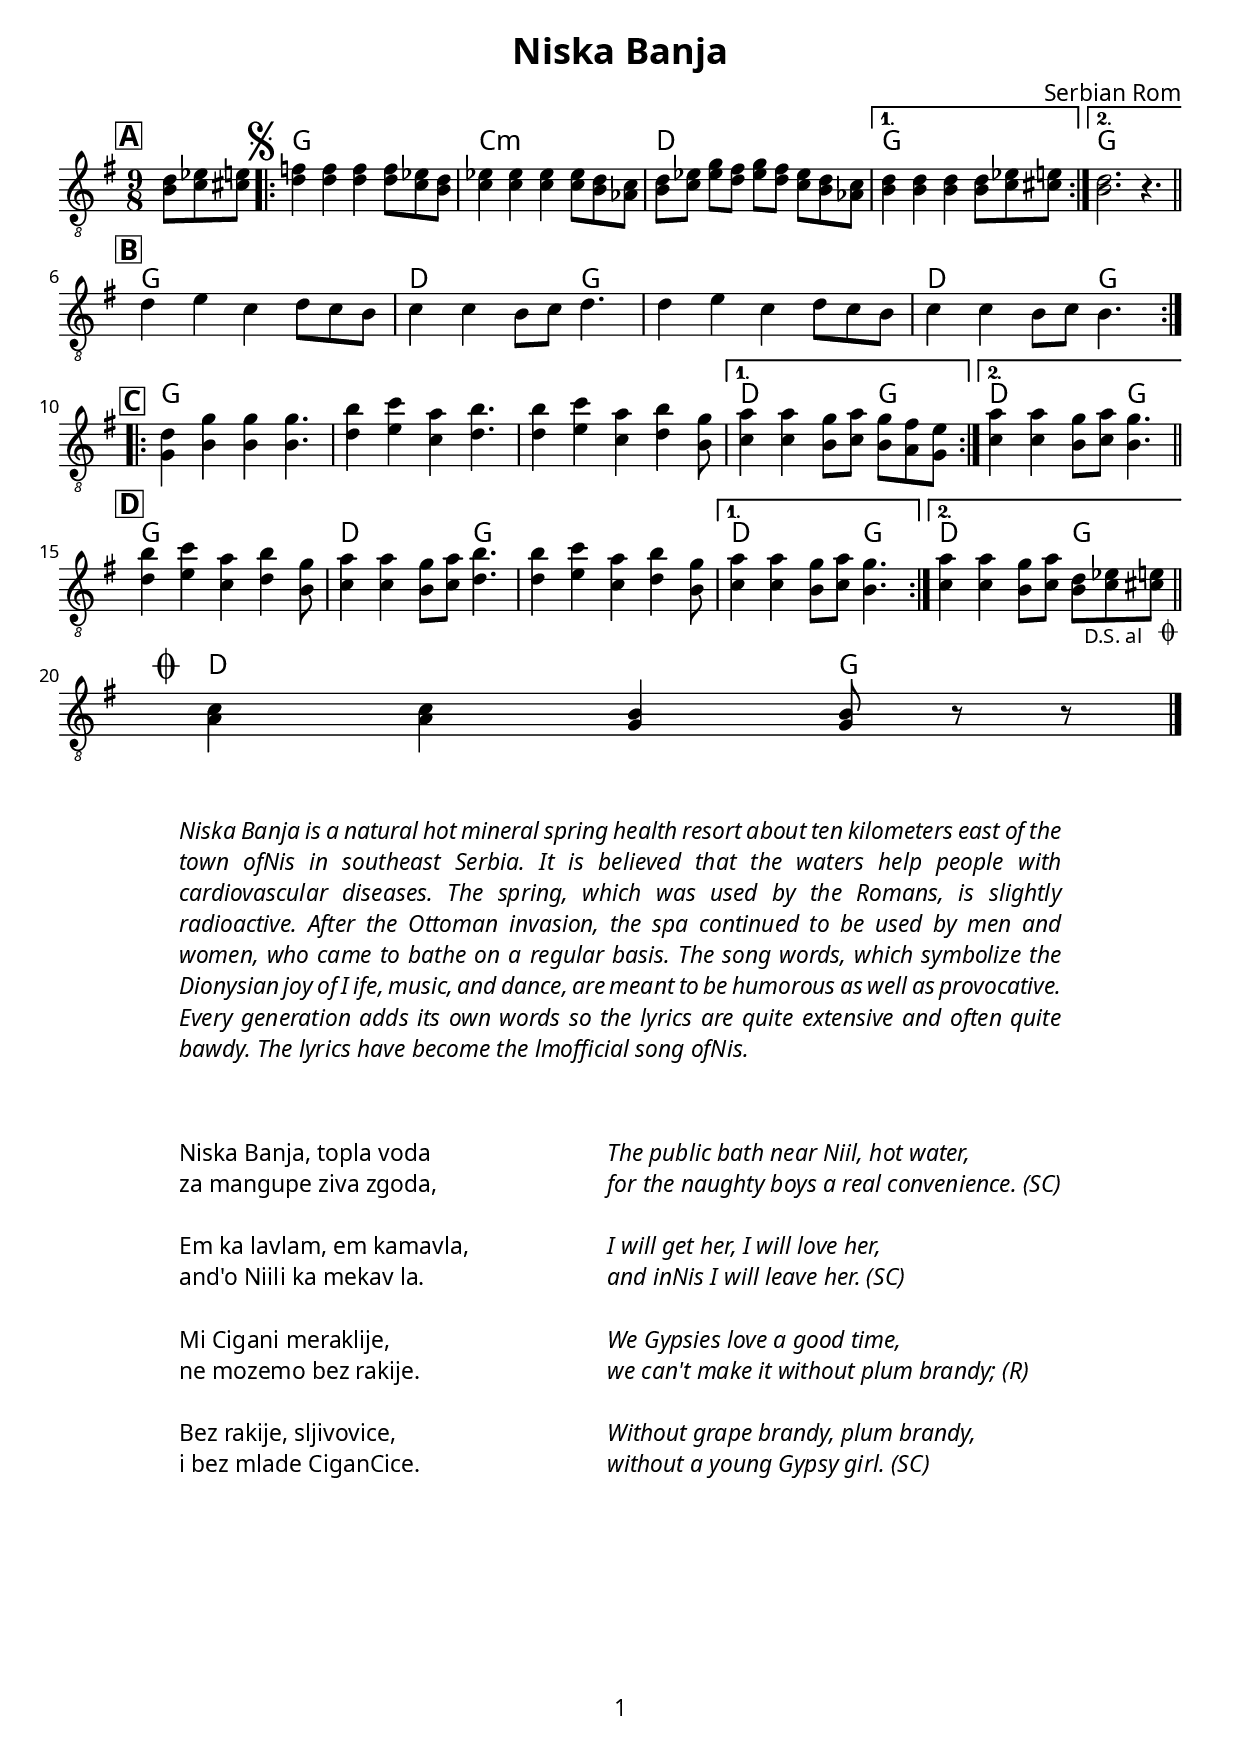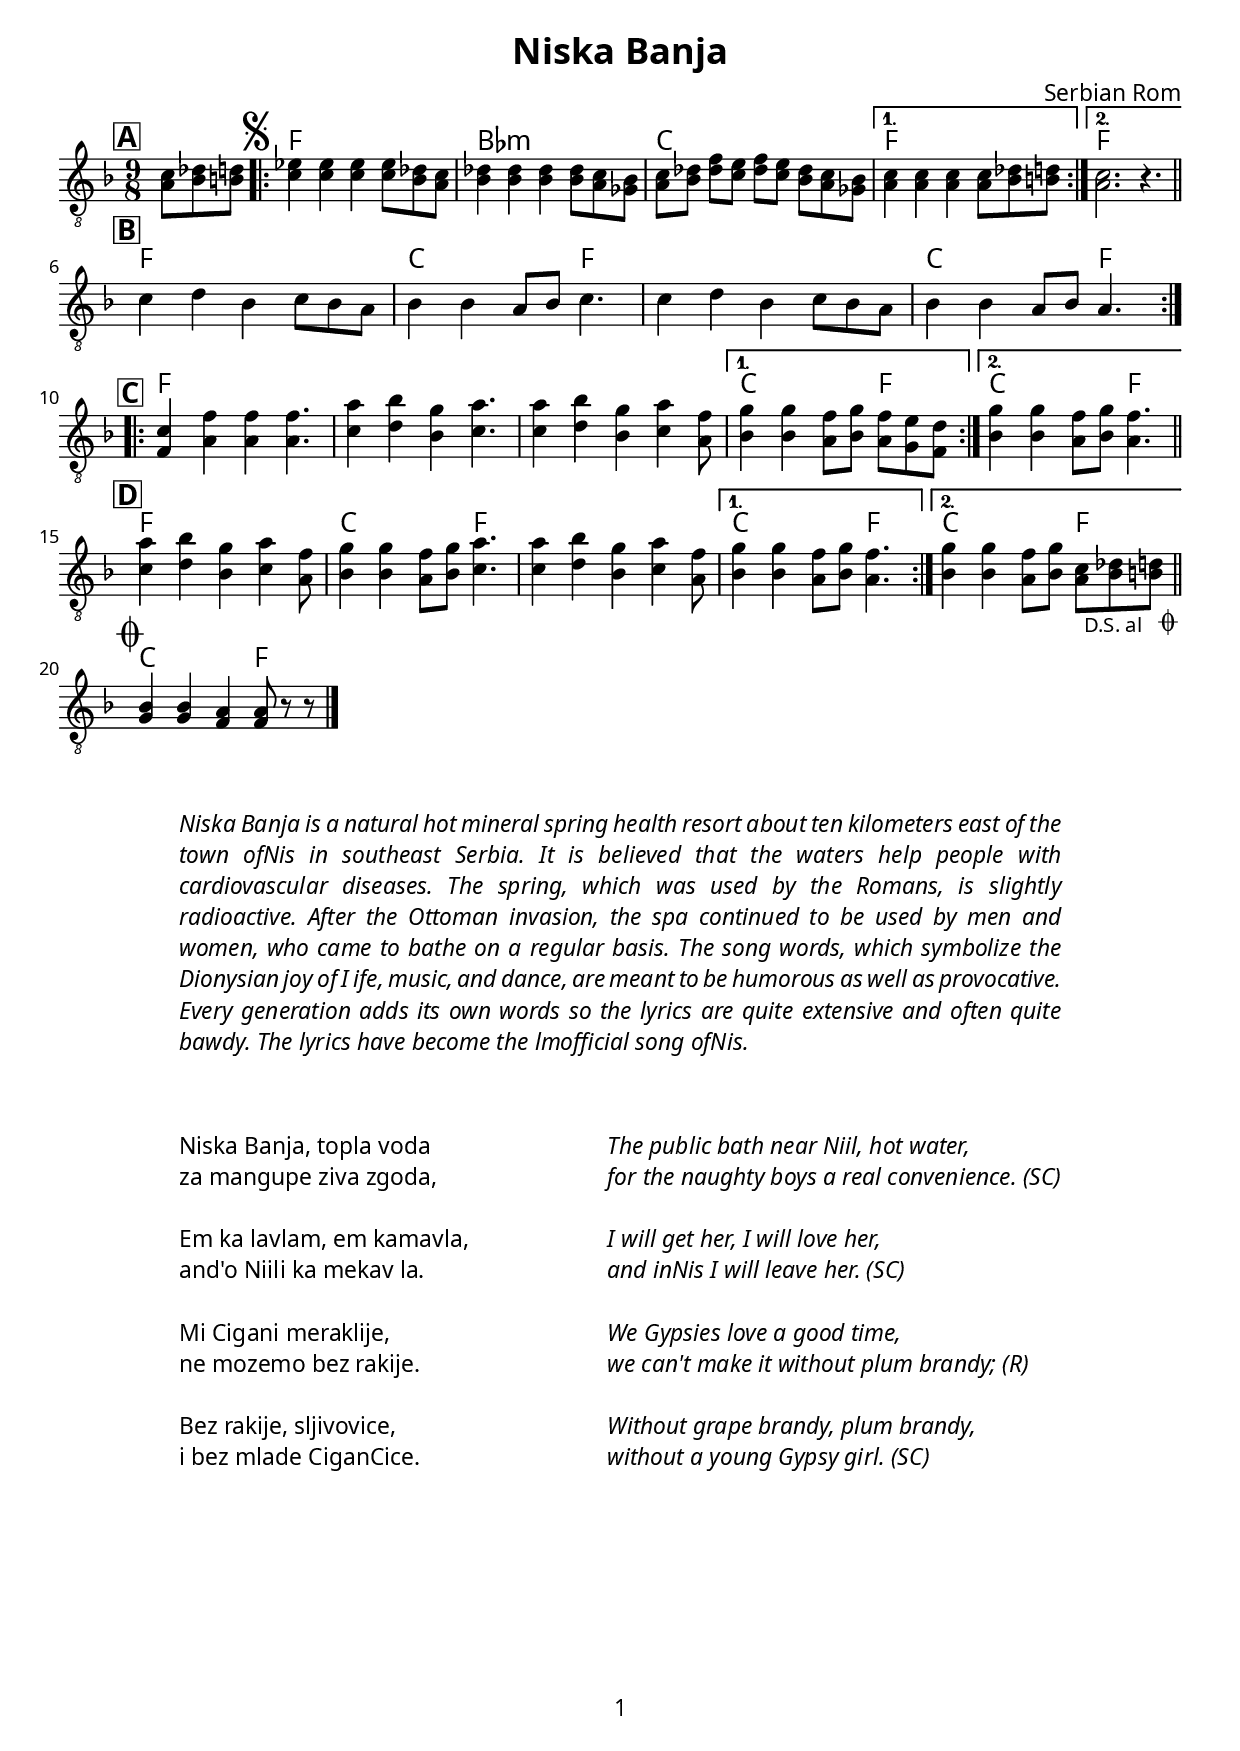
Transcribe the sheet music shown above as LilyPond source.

% DEFINIZIONI {{{
\version "2.18.2"

\header {
  title = "Niska Banja"
  composer = "Serbian Rom"
}

\paper{
  print-first-page-number = ##t
  oddHeaderMarkup = \markup \null
  evenHeaderMarkup = \markup \null
  oddFooterMarkup = \markup {
    \fill-line {
      \on-the-fly \print-page-number-check-first
      \fromproperty #'page:page-number-string
    }
  }
  evenFooterMarkup = \oddFooterMarkup
  #(set-global-staff-size 10)

  myStaffSize = #20
  fonts = #(make-pango-font-tree
  "FontAwesome"
  "FontAwesome"
  "FontAwesome"
  (/ myStaffSize 20))
}

global = {
  \key f \major
  \numericTimeSignature
  \time #'(2 2 2 3) 9/8
  \set Score.markFormatter = #format-mark-box-alphabet
}

toCoda = {
  % the align part
  \once \override Score.RehearsalMark.self-alignment-X = #RIGHT  
  \once \override Score.RehearsalMark.break-visibility = #begin-of-line-invisible
  \once \override Score.RehearsalMark.direction = #DOWN
  \once \override Score.RehearsalMark.font-size = #-1
  \mark \markup { { \lower #1 "D.S. al  " { \musicglyph #"scripts.coda"} } } 
}

fakeBar = {  
  \cadenzaOn
  \once \omit Score.TimeSignature
  \time 1/16
  s16 \bar ""
  \cadenzaOff
  \once \omit Score.TimeSignature
  \time #'(2 2 2 3) 9/8
}
%}}}

% {{{ PARTE A
  temaA = {
    \partial 4.  \new Voice <<
      {\partial 4. c8 des d |}
      {\partial 4. a8 bes b | }
    >>
    \mark \markup { \musicglyph #"scripts.segno" }
    \repeat volta 2 {
      \new Voice <<
        {ees4 ees ees ees8 des c | des4 des des des8 c bes | c8 des f e f e des c bes | }
        {c4 c c c8 bes a | bes4 bes bes bes8 a ges | a bes des c des c bes a ges | }
      >>
    }
    \alternative{
      {
        \new Voice <<
          {c4 c c c8 des d |}
          {a4 a a a8 bes b |}
        >>
      } 
      {
        \new Voice <<
          {c2. r4. | }
          {a2. s4. | }
        >>
      }
    }
  }

  accordiA = \chordmode{
    \set chordChanges = ##t
    \partial 4. s4. |
    \repeat volta 2{
      f1*9/8 | bes1*9/8:m | c1*9/8 |
    }
    \alternative{
      {f1*9/8|}
      {  \once \set chordChanges = ##f f1*9/8|}
    }
  }
% }}}

% {{{ PARTE B
  temaB = {
    \repeat volta 2 {
      c4 d bes c8 bes a | bes4 bes a8 bes c4. | c4 d bes c8 bes a | bes4 bes a8 bes a4. |
    }
  }

  accordiB = \chordmode{
    \repeat volta 2{
      f1*9/8 | c2 c4 f4. | f1*9/8 | c2 c4 f4. |
    }
  }
% }}}

% {{{ PARTE C
  temaC = {
    \repeat volta 2 {
      \new Voice <<
        {c4 f f f4. | a4 bes g a4. | a4 bes g a f8 |}
        {f,4 a a a4. | c4 d bes c4. | c4 d bes c a8 |}
      >>
    }
    \alternative{
      {
        \new Voice <<
          { g'4 g f8 g f e d | }
          { bes4 bes a8 bes a g f| }
        >>
      } 
      {
        \new Voice <<
          {g'4 g4 f8 g f4. |}
          {bes,4 bes a8 bes a4. |}
        >>
      }
    }
  }

  accordiC = \chordmode{
    \set chordChanges = ##t
    \repeat volta 2{ f1*9/8 | f1*9/8 | f1*9/8 | }
    \alternative{
      {c2 c4 f4. |}
      {c2 c4 f4. |}
    }
  }
% }}}

% {{{ PARTE D
  temaD = {
    \repeat volta 2 {
      \new Voice <<
        { a'4 bes g a f8 | g4 g f8 g a4. | a4 bes g a f8 |}
        { c4 d bes c a8 | bes4 bes a8 bes c4. | c4 d bes c a8 |}
      >>
    }
    \alternative{
      {
        \new Voice <<
          {g'4 g f8 g f4. | }
          {bes,4 bes a8 bes a4. |}
        >>
      } 
      {
        \new Voice <<
          {g'4 g f8 g c,8 des d |}
          {bes4 bes a8 bes a8 bes b | }
        >>
      }
    }
    \toCoda 
  }

  accordiD = \chordmode{
    \repeat volta 2{
      \set chordChanges = ##t
      f1*9/8 | c2 c4 f4. | f1*9/8 |
    }
    \alternative{
      {c2 c4 f4.}
      {c2 c4 f4.}
    }
  }
% }}}

% {{{ CODA
  temaCoda = {
    \fakeBar
    \mark \markup { \musicglyph #"scripts.coda" }
    \new Voice <<
      { g4 g f f8 r r |}
      {bes4 bes a a8 r r |}
    >>
  }

  accordiCoda = \chordmode{
    \fakeBar
    \set chordChanges = ##t
    c2 c4 f4. |
  }
% }}}

% LYRICS {{{
intro=\markup {
  \vspace #2
  \fill-line {
    \column{
      \override #'(line-width . 85)
      \justify \italic{
        Niska Banja is a natural hot mineral spring health resort about ten kilometers east of the
        town ofNis in southeast Serbia. It is believed that the waters help people with
        cardiovascular diseases. The spring, which was used by the Romans, is slightly radioactive.
        After the Ottoman invasion, the spa continued to be used by men and women, who came to
        bathe on a regular basis. The song words, which symbolize the Dionysian joy of I ife, music,
        and dance, are meant to be humorous as well as provocative. Every generation adds its own
        words so the lyrics are quite extensive and often quite bawdy. The lyrics have become the
        lmofficial song ofNis.
      }
    }
  }
}
testoCompleto=\markup {
  \vspace #3
  \fill-line {
    \column{
      \override #'(line-width . 85)
      \fill-line{
        \column {
          \line {Niska Banja, topla voda}
          \line {za mangupe ziva zgoda,}
          \vspace #1
          \line {Em ka lavlam, em kamavla,}
          \line {and'o Niili ka mekav la.}
          \vspace #1
          \line {Mi Cigani meraklije,}
          \line {ne mozemo bez rakije.}
          \vspace #1
          \line {Bez rakije, sljivovice,}
          \line {i bez mlade CiganCice.}
        }
        \hspace #2
        \column \italic {
          \line{The public bath near Niil, hot water,}
          \line{for the naughty boys a real convenience. (SC)}
          \vspace #1
          \line{I will get her, I will love her,}
          \line{and inNis I will leave her. (SC)}
          \vspace #1
          \line{We Gypsies love a good time,}
          \line{we can't make it without plum brandy; (R)}
          \vspace #1
          \line{Without grape brandy, plum brandy,}
          \line{without a young Gypsy girl. (SC) }
        }
      }
    }
  }
}
% }}}

% SCORE {{{
tema = \relative c' {
  \global 
  \mark \default
  \temaA \bar "||" \break
  \mark \default
  \temaB \break
  \mark \default
  \temaC \bar "||" \break
  \mark \default
  \temaD \bar "||" \break
  \temaCoda \bar "|."
}

chordsPart ={
  \new ChordNames {
    \accordiA
    \accordiB
    \accordiC
    \accordiD
    \accordiCoda
  }
}

temaPart = \new Staff \with {
  instrumentName = ""
  midiInstrument = "piano"
} { \clef "treble_8" \tema }

\book{
  \bookOutputSuffix "Score"
  \score {
    <<
      \chordsPart
      \temaPart
    >>
    \layout {
      indent = #0
      ragged-last = ##t
    }
    \midi {
      \context {
        \Score
        tempoWholesPerMinute = #(ly:make-moment 100 4)
      }
    }
  }
  \intro
  \testoCompleto
}

\book{
  \bookOutputSuffix "Bb"
  \score {
    <<
      \transpose c d { \chordsPart }
      \transpose c d { \temaPart}
    >>
    \layout {
      indent = #0
    }
  }
  \intro
  \testoCompleto
}
% }}}
